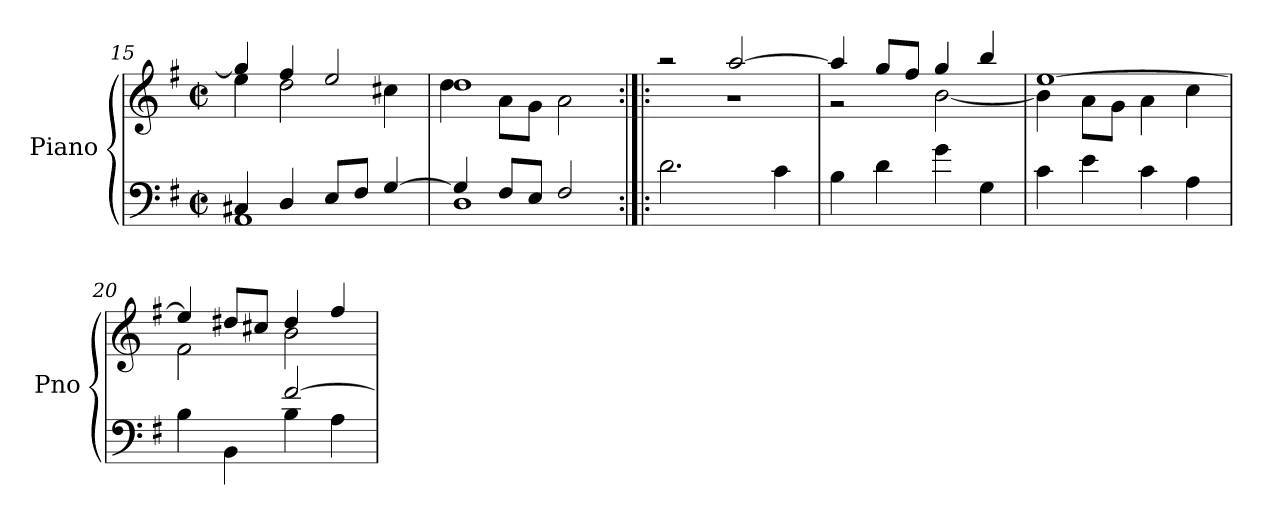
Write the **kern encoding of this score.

**kern	**kern
*part1	*part1
*staff2	*staff1
*I"Piano	*
*I'Pno	*
*clefF4	*clefG2
*k[f#]	*k[f#]
*M2/2	*M2/2
*met(c|)	*met(c|)
=15	=15
*^	*^
4C#X/	1AA	4gg/]	4ee\
4D/	.	4ff#/	2dd\
8E/L	.	2ee/	.
8F#/J	.	.	.
[4G/	.	.	4cc#X\
=16	=16	=16	=16
4G/]	1D	1dd	4dd\
8F#/L	.	.	8a\L
8E/J	.	.	8g\J
2F#/	.	.	2a\
*v	*v	*	*
!!LO:LB:g=z	!!
=17:|!|:	=17:|!|:	=17:|!|:
2.d\	2r	1r
.	[2aa/	.
4c\	.	.
=18	=18	=18
4B\	4aa/]	2r
4d\	8gg/L	.
.	8ff#/J	.
4g\	4gg/	[2b\
4G\	4bb/	.
=19	=19	=19
4c\	[1ee	4b\]
4e\	.	8a\L
.	.	8g\J
4c\	.	4a\
4A\	.	4cc\
=20	=20	=20
*^	*	*
2ryy	4B\	4ee/]	2f#\
.	4BB\	8dd#X/L	.
.	.	8cc#X/J	.
[2f#/	4B\	4dd#/	2b\
.	4A\	4ff#/	.
*v	*v	*	*
*	*v	*v
=	=
*-	*-
